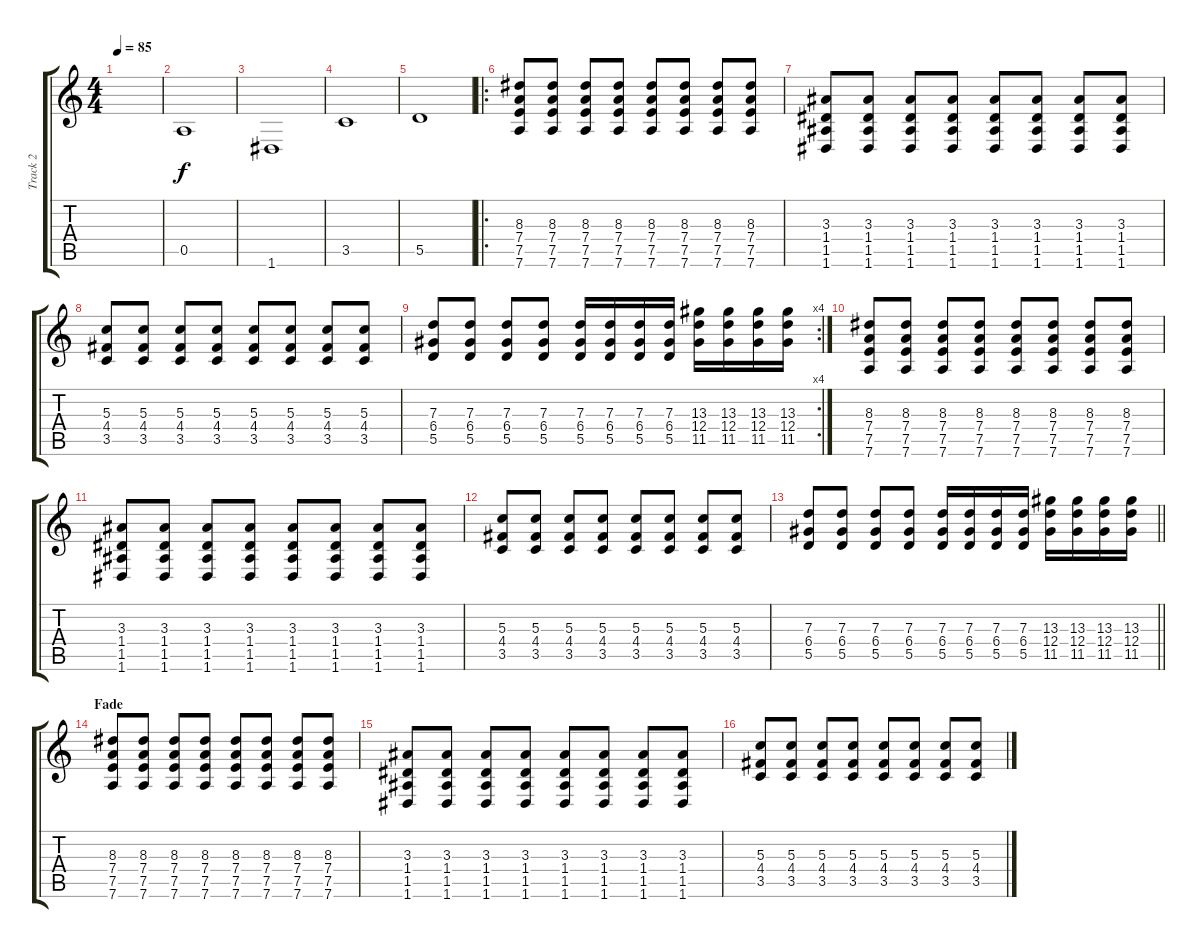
\track ("Track 2" "Track 2") {instrument distortionguitar}
\staff {score tabs}
\tuning (E4 B3 G3 D3 A2 D2) {hide}
\ts (4 4)
\tempo 85
\clef g2
\ks c
|
0.5.1 |
1.6.1 |
3.5.1 |
5.5.1 |
\ro
(8.3 7.4 7.5 7.6).8 (8.3 7.4 7.5 7.6).8 (8.3 7.4 7.5 7.6).8 (8.3 7.4 7.5 7.6).8 (8.3 7.4 7.5 7.6).8 (8.3 7.4 7.5 7.6).8 (8.3 7.4 7.5 7.6).8 (8.3 7.4 7.5 7.6).8 |
(3.3 1.4 1.5 1.6).8 (3.3 1.4 1.5 1.6).8 (3.3 1.4 1.5 1.6).8 (3.3 1.4 1.5 1.6).8 (3.3 1.4 1.5 1.6).8 (3.3 1.4 1.5 1.6).8 (3.3 1.4 1.5 1.6).8 (3.3 1.4 1.5 1.6).8 |
(5.3 4.4 3.5).8 (5.3 4.4 3.5).8 (5.3 4.4 3.5).8 (5.3 4.4 3.5).8 (5.3 4.4 3.5).8 (5.3 4.4 3.5).8 (5.3 4.4 3.5).8 (5.3 4.4 3.5).8 |
\rc 4
(7.3 6.4 5.5).8 (7.3 6.4 5.5).8 (7.3 6.4 5.5).8 (7.3 6.4 5.5).8 (7.3 6.4 5.5).16 (7.3 6.4 5.5).16 (7.3 6.4 5.5).16 (7.3 6.4 5.5).16 (13.3 12.4 11.5).16 (13.3 12.4 11.5).16 (13.3 12.4 11.5).16 (13.3 12.4 11.5).16 |
(8.3 7.4 7.5 7.6).8 (8.3 7.4 7.5 7.6).8 (8.3 7.4 7.5 7.6).8 (8.3 7.4 7.5 7.6).8 (8.3 7.4 7.5 7.6).8 (8.3 7.4 7.5 7.6).8 (8.3 7.4 7.5 7.6).8 (8.3 7.4 7.5 7.6).8 |
(3.3 1.4 1.5 1.6).8 (3.3 1.4 1.5 1.6).8 (3.3 1.4 1.5 1.6).8 (3.3 1.4 1.5 1.6).8 (3.3 1.4 1.5 1.6).8 (3.3 1.4 1.5 1.6).8 (3.3 1.4 1.5 1.6).8 (3.3 1.4 1.5 1.6).8 |
(5.3 4.4 3.5).8 (5.3 4.4 3.5).8 (5.3 4.4 3.5).8 (5.3 4.4 3.5).8 (5.3 4.4 3.5).8 (5.3 4.4 3.5).8 (5.3 4.4 3.5).8 (5.3 4.4 3.5).8 |
\barLineRight lightlight
(7.3 6.4 5.5).8 (7.3 6.4 5.5).8 (7.3 6.4 5.5).8 (7.3 6.4 5.5).8 (7.3 6.4 5.5).16 (7.3 6.4 5.5).16 (7.3 6.4 5.5).16 (7.3 6.4 5.5).16 (13.3 12.4 11.5).16 (13.3 12.4 11.5).16 (13.3 12.4 11.5).16 (13.3 12.4 11.5).16 |
\section ("" "Fade")
(8.3 7.4 7.5 7.6).8{volume 0} (8.3 7.4 7.5 7.6).8 (8.3 7.4 7.5 7.6).8 (8.3 7.4 7.5 7.6).8 (8.3 7.4 7.5 7.6).8 (8.3 7.4 7.5 7.6).8 (8.3 7.4 7.5 7.6).8 (8.3 7.4 7.5 7.6).8 |
(3.3 1.4 1.5 1.6).8 (3.3 1.4 1.5 1.6).8 (3.3 1.4 1.5 1.6).8 (3.3 1.4 1.5 1.6).8 (3.3 1.4 1.5 1.6).8 (3.3 1.4 1.5 1.6).8 (3.3 1.4 1.5 1.6).8 (3.3 1.4 1.5 1.6).8 |
(5.3 4.4 3.5).8 (5.3 4.4 3.5).8 (5.3 4.4 3.5).8 (5.3 4.4 3.5).8 (5.3 4.4 3.5).8 (5.3 4.4 3.5).8 (5.3 4.4 3.5).8 (5.3 4.4 3.5).8
